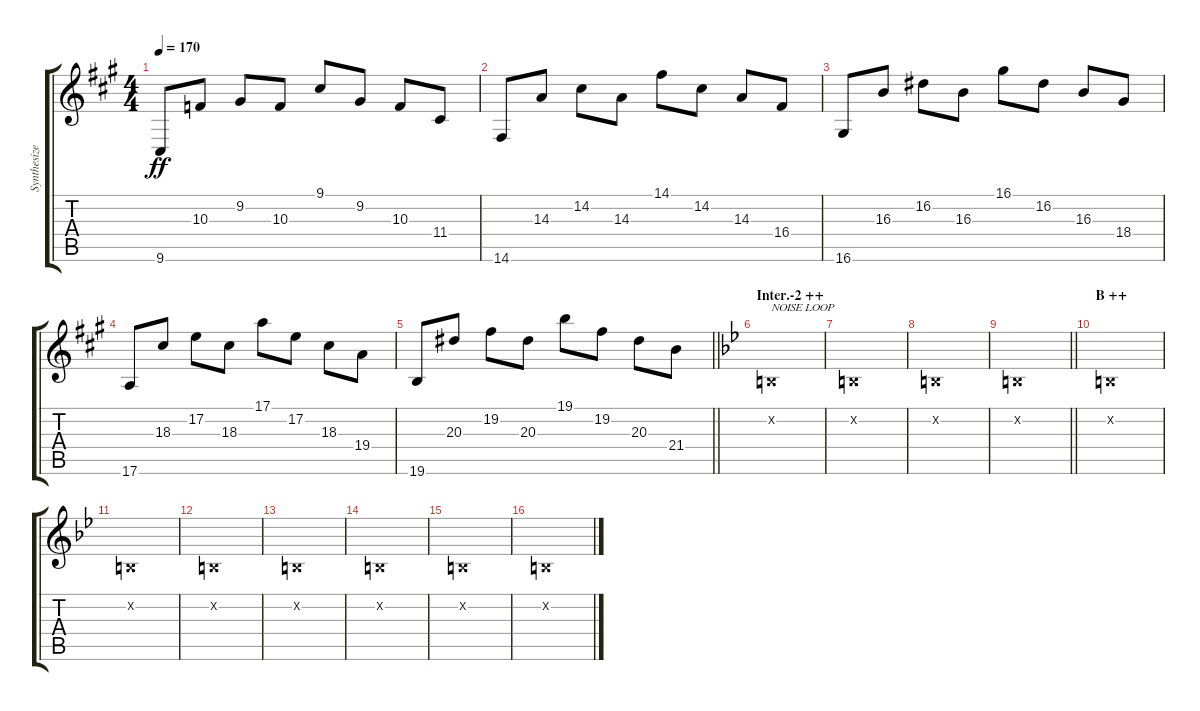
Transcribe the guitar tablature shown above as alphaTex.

\track ("Synthesizer A" "Synthesize") {instrument stringensemble1}
\staff {score tabs}
\tuning (E4 B3 G3 D3 A2 E2) {hide}
\ts (4 4)
\tempo 170
\clef g2
\ks a
9.6.8{dy ff} 10.3.8 9.2.8 10.3.8 9.1.8 9.2.8 10.3.8 11.4.8 |
14.6.8 14.3.8 14.2.8 14.3.8 14.1.8 14.2.8 14.3.8 16.4.8 |
16.6.8 16.3.8 16.2.8 16.3.8 16.1.8 16.2.8 16.3.8 18.4.8 |
17.6.8 18.3.8 17.2.8 18.3.8 17.1.8 17.2.8 18.3.8 19.4.8 |
\barLineRight lightlight
19.6.8 20.3.8 19.2.8 20.3.8 19.1.8 19.2.8 20.3.8 21.4.8 |
\section ("" "Inter.-2 ++")
\ks bb
0.2{x}.1{txt "NOISE LOOP"} |
0.2{x}.1 |
0.2{x}.1 |
\barLineRight lightlight
0.2{x}.1 |
\section ("" "B ++")
0.2{x}.1 |
0.2{x}.1 |
0.2{x}.1 |
0.2{x}.1 |
0.2{x}.1 |
0.2{x}.1 |
0.2{x}.1
